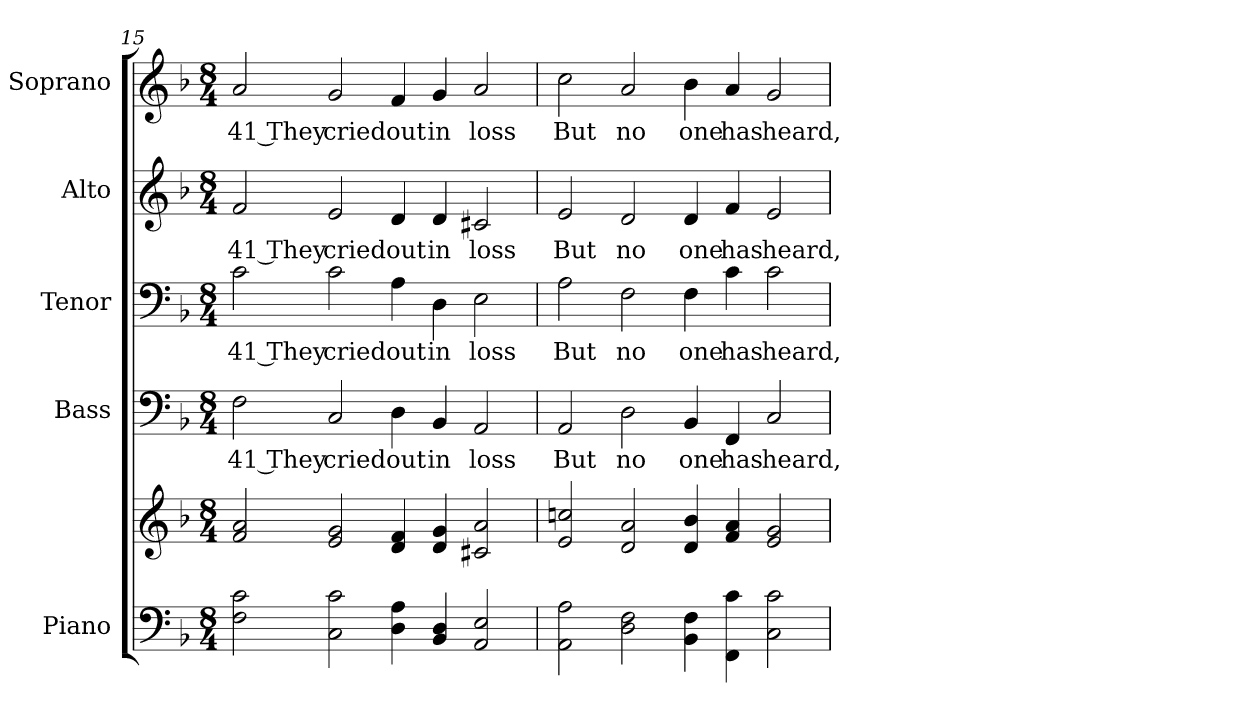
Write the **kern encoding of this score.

**kern	**kern	**kern	**text	**kern	**text	**kern	**text	**kern	**text
*part5	*part5	*part4	*part4	*part3	*part3	*part2	*part2	*part1	*part1
*staff6	*staff5	*staff4	*staff4	*staff3	*staff3	*staff2	*staff2	*staff1	*staff1
*I"Piano	*	*I"Bass	*	*I"Tenor	*	*I"Alto	*	*I"Soprano	*
*I'Pno.	*	*I'B.	*	*I'T.	*	*I'A.	*	*I'S.	*
!!LO:PB:g=z
*clefF4	*clefG2	*clefF4	*	*clefF4	*	*clefG2	*	*clefG2	*
*k[b-]	*k[b-]	*k[b-]	*	*k[b-]	*	*k[b-]	*	*k[b-]	*
*d:	*d:	*d:	*	*d:	*	*d:	*	*d:	*
*M8/4	*M8/4	*M8/4	*	*M8/4	*	*M8/4	*	*M8/4	*
=15	=15	=15	=15	=15	=15	=15	=15	=15	=15
!	!	!	!LO:LY:b:color=#000000	!	!	!	!	!	!
!	!	!	!	!	!LO:LY:b:color=#000000	!	!	!	!
!	!	!	!	!	!	!	!LO:LY:b:color=#000000	!	!
!	!	!	!	!	!	!	!	!	!LO:LY:b:color=#000000
2Fi\ 2ci	2fi/ 2ai	2Fi\	41 They	2ci\	41 They	2fi/	41 They	2ai/	41 They
!	!	!	!LO:LY:b:color=#000000	!	!	!	!	!	!
!	!	!	!	!	!LO:LY:b:color=#000000	!	!	!	!
!	!	!	!	!	!	!	!LO:LY:b:color=#000000	!	!
!	!	!	!	!	!	!	!	!	!LO:LY:b:color=#000000
2Ci\ 2ci	2ei/ 2gi	2Ci/	cried	2ci\	cried	2ei/	cried	2gi/	cried
!	!	!	!LO:LY:b:color=#000000	!	!	!	!	!	!
!	!	!	!	!	!LO:LY:b:color=#000000	!	!	!	!
!	!	!	!	!	!	!	!LO:LY:b:color=#000000	!	!
!	!	!	!	!	!	!	!	!	!LO:LY:b:color=#000000
4Di\ 4Ai	4di/ 4fi	4Di\	out	4Ai\	out	4di/	out	4fi/	out
!	!	!	!LO:LY:b:color=#000000	!	!	!	!	!	!
!	!	!	!	!	!LO:LY:b:color=#000000	!	!	!	!
!	!	!	!	!	!	!	!LO:LY:b:color=#000000	!	!
!	!	!	!	!	!	!	!	!	!LO:LY:b:color=#000000
4BB-i/ 4Di	4di/ 4gi	4BB-i/	in	4Di\	in	4di/	in	4gi/	in
!	!	!	!LO:LY:b:color=#000000	!	!	!	!	!	!
!	!	!	!	!	!LO:LY:b:color=#000000	!	!	!	!
!	!	!	!	!	!	!	!LO:LY:b:color=#000000	!	!
!	!	!	!	!	!	!	!	!	!LO:LY:b:color=#000000
2AAi/ 2Ei	2c#Xi/ 2ai	2AAi/	loss	2Ei\	loss	2c#Xi/	loss	2ai/	loss
=16	=16	=16	=16	=16	=16	=16	=16	=16	=16
!	!	!	!LO:LY:b:color=#000000	!	!	!	!	!	!
!	!	!	!	!	!LO:LY:b:color=#000000	!	!	!	!
!	!	!	!	!	!	!	!LO:LY:b:color=#000000	!	!
!	!	!	!	!	!	!	!	!	!LO:LY:b:color=#000000
2AAi\ 2Ai	2ei/ 2ccni	2AAi/	But	2Ai\	But	2ei/	But	2cci\	But
!	!	!	!LO:LY:b:color=#000000	!	!	!	!	!	!
!	!	!	!	!	!LO:LY:b:color=#000000	!	!	!	!
!	!	!	!	!	!	!	!LO:LY:b:color=#000000	!	!
!	!	!	!	!	!	!	!	!	!LO:LY:b:color=#000000
2Di\ 2Fi	2di/ 2ai	2Di\	no	2Fi\	no	2di/	no	2ai/	no
!	!	!	!LO:LY:b:color=#000000	!	!	!	!	!	!
!	!	!	!	!	!LO:LY:b:color=#000000	!	!	!	!
!	!	!	!	!	!	!	!LO:LY:b:color=#000000	!	!
!	!	!	!	!	!	!	!	!	!LO:LY:b:color=#000000
4BB-i\ 4Fi	4di/ 4b-i	4BB-i/	one	4Fi\	one	4di/	one	4b-i\	one
!	!	!	!LO:LY:b:color=#000000	!	!	!	!	!	!
!	!	!	!	!	!LO:LY:b:color=#000000	!	!	!	!
!	!	!	!	!	!	!	!LO:LY:b:color=#000000	!	!
!	!	!	!	!	!	!	!	!	!LO:LY:b:color=#000000
4FFi\ 4ci	4fi/ 4ai	4FFi/	has	4ci\	has	4fi/	has	4ai/	has
!	!	!	!LO:LY:b:color=#000000	!	!	!	!	!	!
!	!	!	!	!	!LO:LY:b:color=#000000	!	!	!	!
!	!	!	!	!	!	!	!LO:LY:b:color=#000000	!	!
!	!	!	!	!	!	!	!	!	!LO:LY:b:color=#000000
2Ci\ 2ci	2ei/ 2gi	2Ci/	heard,	2ci\	heard,	2ei/	heard,	2gi/	heard,
=	=	=	=	=	=	=	=	=	=
*-	*-	*-	*-	*-	*-	*-	*-	*-	*-
